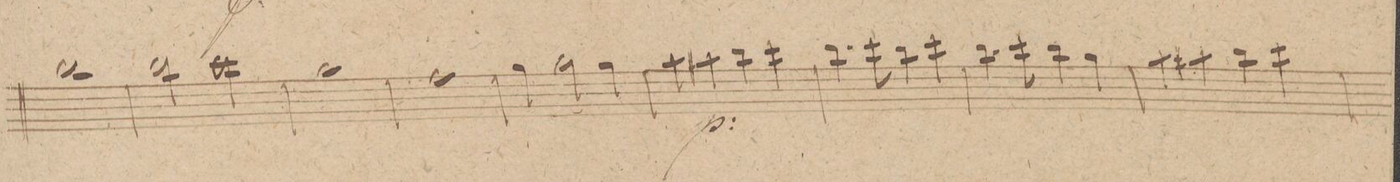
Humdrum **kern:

**kern	**dynam
*I"Oboi 1mo	*
*clefG2	*
*k[f#c#g#]	*
*met(c|)	*
*M2/2	*
1bb	.
=114	=114
2bb\	.
2ccc#\	.
=115	=115
1gg#	.
=116	=116
1ff#	.
=117	=117
4gg#\	.
2gg#\	.
4gg#\	.
=118	=118
4aa\	.
4aa#X\	p
4bb\	.
4ccc#\	.
=119	=119
4.bb\	.
8ccc#\	.
4bb\	.
4ccc#\	.
=120	=120
4.bb\	.
8ccc#\	.
4bb\	.
4gg#\	.
=121	=121
4aa\	.
4aa#X\	.
4bb\	.
4ccc#\	.
=122	=122
*-	*-
